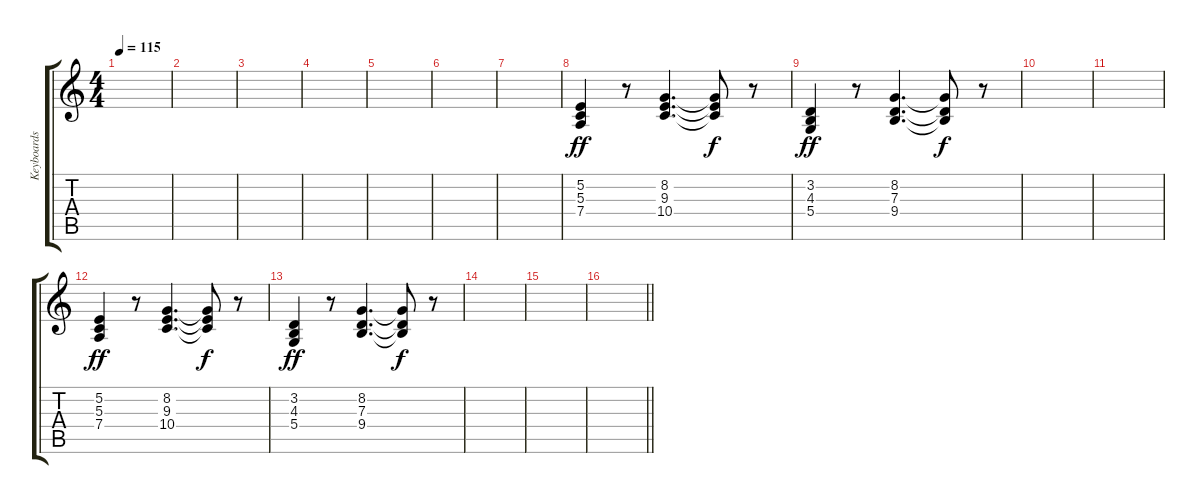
\track ("Keyboards" "Keyboards") {instrument pad2warm}
\staff {score tabs}
\tuning (E4 B3 G3 D3 A2 E2) {hide}
\ts (4 4)
\tempo 115
\clef g2
\ks c
|
|
|
|
|
|
|
(5.2 5.3 7.4).4{dy ff} r.8 (8.2 9.3 10.4).4{d} (8.2{t} 9.3{t} 10.4{t}).8{dy f} r.8 |
(3.2 4.3 5.4).4{dy ff} r.8 (8.2 7.3 9.4).4{d} (8.2{t} 7.3{t} 9.4{t}).8{dy f} r.8 |
|
|
(5.2 5.3 7.4).4{dy ff} r.8 (8.2 9.3 10.4).4{d} (8.2{t} 9.3{t} 10.4{t}).8{dy f} r.8 |
(3.2 4.3 5.4).4{dy ff} r.8 (8.2 7.3 9.4).4{d} (8.2{t} 7.3{t} 9.4{t}).8{dy f} r.8 |
|
|
\barLineRight lightlight
